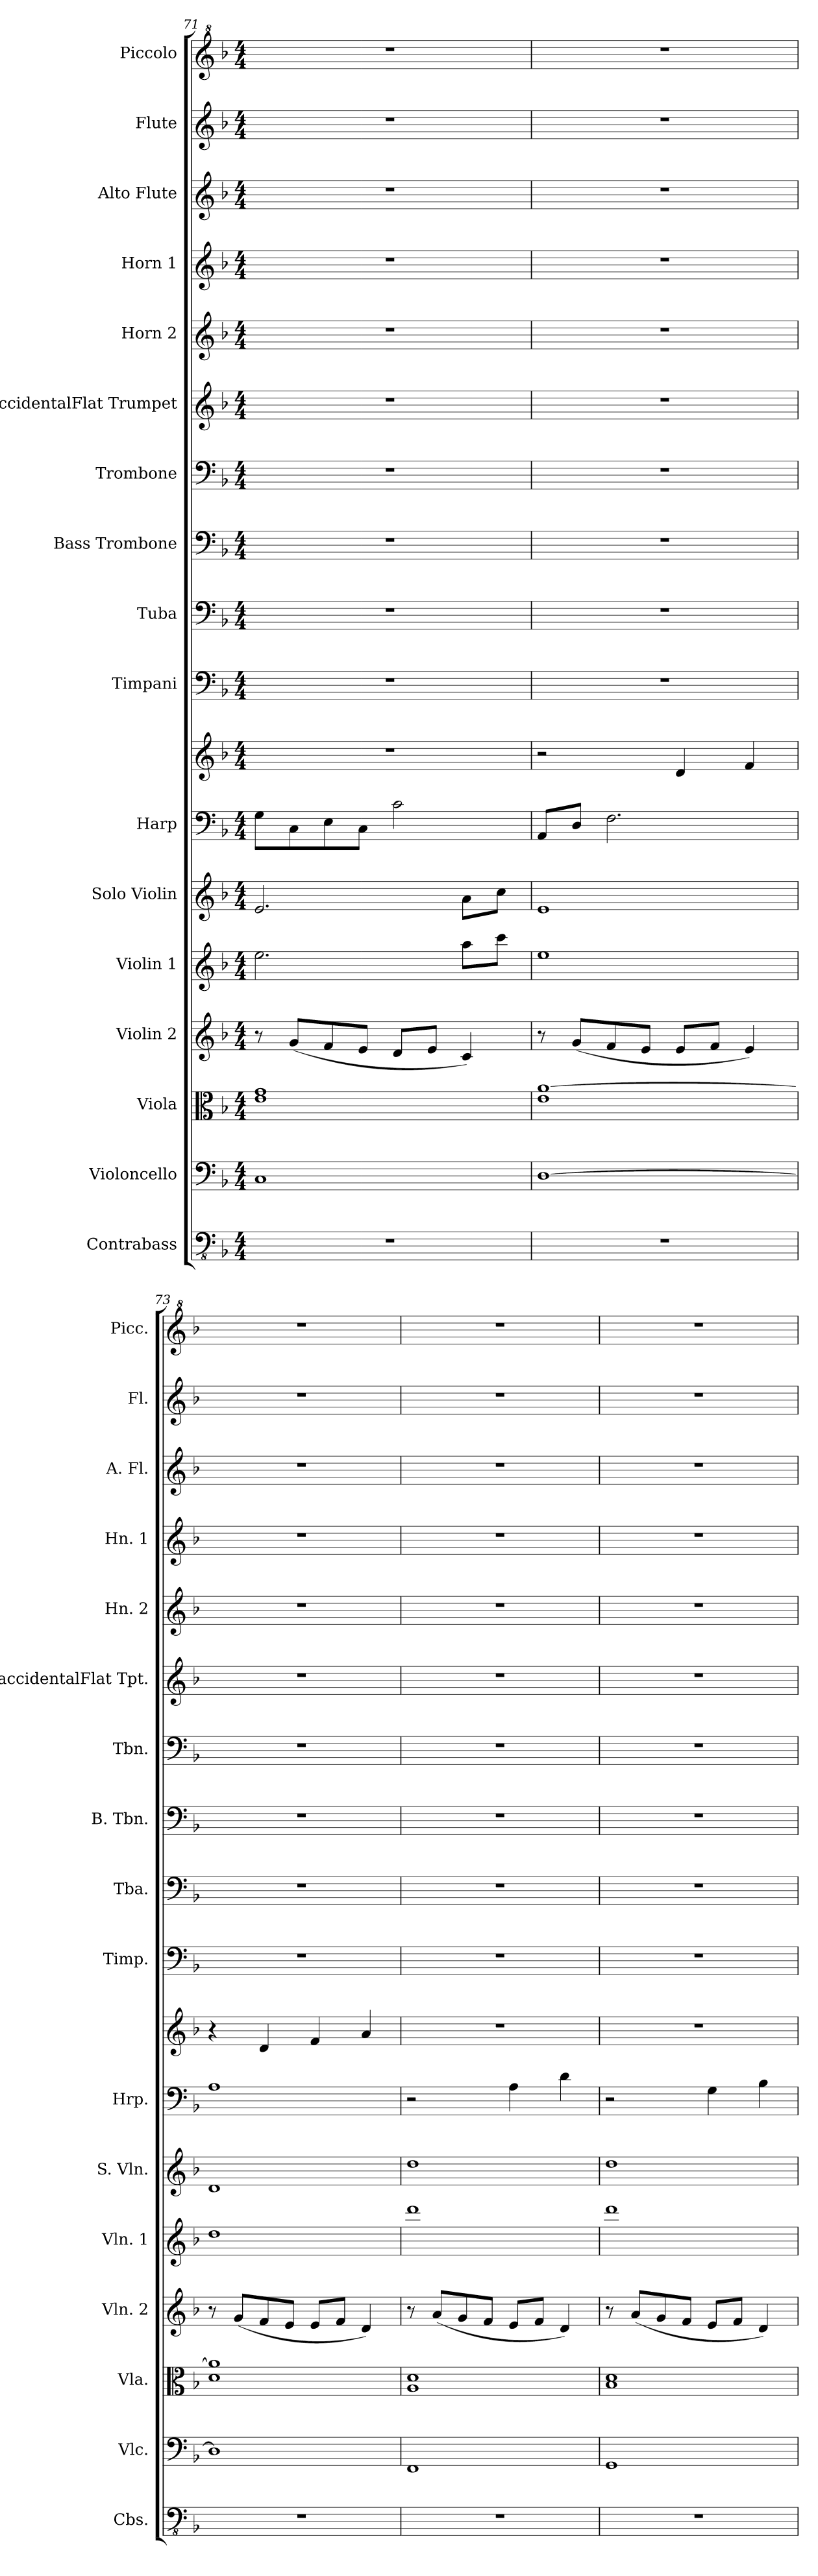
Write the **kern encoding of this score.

**kern	**kern	**kern	**kern	**kern	**kern	**kern	**kern	**kern	**kern	**kern	**kern	**kern	**kern	**kern	**kern	**kern	**kern
*part17	*part16	*part15	*part14	*part13	*part12	*part11	*part11	*part10	*part9	*part8	*part7	*part6	*part5	*part4	*part3	*part2	*part1
*staff18	*staff17	*staff16	*staff15	*staff14	*staff13	*staff12	*staff11	*staff10	*staff9	*staff8	*staff7	*staff6	*staff5	*staff4	*staff3	*staff2	*staff1
*I"Contrabass	*I"Violoncello	*I"Viola	*I"Violin 2	*I"Violin 1	*I"Solo Violin	*I"Harp	*	*I"Timpani	*I"Tuba	*I"Bass Trombone	*I"Trombone	*I"BaccidentalFlat Trumpet	*I"Horn 2	*I"Horn 1	*I"Alto Flute	*I"Flute	*I"Piccolo
*I'Cbs.	*I'Vlc.	*I'Vla.	*I'Vln. 2	*I'Vln. 1	*I'S. Vln.	*I'Hrp.	*	*I'Timp.	*I'Tba.	*I'B. Tbn.	*I'Tbn.	*I'BaccidentalFlat Tpt.	*I'Hn. 2	*I'Hn. 1	*I'A. Fl.	*I'Fl.	*I'Picc.
*clefFv4	*clefF4	*clefC3	*clefG2	*clefG2	*clefG2	*clefF4	*clefG2	*clefF4	*clefF4	*clefF4	*clefF4	*clefG2	*clefG2	*clefG2	*clefG2	*clefG2	*clefG^2
*	*	*	*	*	*	*	*	*	*	*	*	*ITrd1c2	*ITrd4c7	*ITrd4c7	*ITrd3c5	*	*ITrd-7c-12
*k[b-]	*k[b-]	*k[b-]	*k[b-]	*k[b-]	*k[b-]	*k[b-]	*k[b-]	*k[b-]	*k[b-]	*k[b-]	*k[b-]	*k[b-e-a-]	*k[b-e-]	*k[b-e-]	*k[]	*k[b-]	*k[b-]
*M4/4	*M4/4	*M4/4	*M4/4	*M4/4	*M4/4	*M4/4	*M4/4	*M4/4	*M4/4	*M4/4	*M4/4	*M4/4	*M4/4	*M4/4	*M4/4	*M4/4	*M4/4
=71	=71	=71	=71	=71	=71	=71	=71	=71	=71	=71	=71	=71	=71	=71	=71	=71	=71
1r	1C	1e 1g	8r	2.ee\	2.e/	8G\L	1r	1r	1r	1r	1r	1r	1r	1r	1r	1r	1r
.	.	.	(8g/L	.	.	8C\	.	.	.	.	.	.	.	.	.	.	.
.	.	.	8f/	.	.	8E\	.	.	.	.	.	.	.	.	.	.	.
.	.	.	8e/J	.	.	8C\J	.	.	.	.	.	.	.	.	.	.	.
.	.	.	8d/L	.	.	2c\	.	.	.	.	.	.	.	.	.	.	.
.	.	.	8e/J	.	.	.	.	.	.	.	.	.	.	.	.	.	.
.	.	.	4c/)	8aa\L	8a\L	.	.	.	.	.	.	.	.	.	.	.	.
.	.	.	.	8ccc\J	8cc\J	.	.	.	.	.	.	.	.	.	.	.	.
=72	=72	=72	=72	=72	=72	=72	=72	=72	=72	=72	=72	=72	=72	=72	=72	=72	=72
1r	[1D	1e [1a	8r	1ee	1e	8AA/L	2r	1r	1r	1r	1r	1r	1r	1r	1r	1r	1r
.	.	.	(8g/L	.	.	8D/J	.	.	.	.	.	.	.	.	.	.	.
.	.	.	8f/	.	.	2.F\	.	.	.	.	.	.	.	.	.	.	.
.	.	.	8e/J	.	.	.	.	.	.	.	.	.	.	.	.	.	.
.	.	.	8e/L	.	.	.	4d/	.	.	.	.	.	.	.	.	.	.
.	.	.	8f/J	.	.	.	.	.	.	.	.	.	.	.	.	.	.
.	.	.	4e/)	.	.	.	4f/	.	.	.	.	.	.	.	.	.	.
=73	=73	=73	=73	=73	=73	=73	=73	=73	=73	=73	=73	=73	=73	=73	=73	=73	=73
1r	1D]	1d 1a]	8r	1dd	1d	1A	4r	1r	1r	1r	1r	1r	1r	1r	1r	1r	1r
.	.	.	(8g/L	.	.	.	.	.	.	.	.	.	.	.	.	.	.
.	.	.	8f/	.	.	.	4d/	.	.	.	.	.	.	.	.	.	.
.	.	.	8e/J	.	.	.	.	.	.	.	.	.	.	.	.	.	.
.	.	.	8e/L	.	.	.	4f/	.	.	.	.	.	.	.	.	.	.
.	.	.	8f/J	.	.	.	.	.	.	.	.	.	.	.	.	.	.
.	.	.	4d/)	.	.	.	4a/	.	.	.	.	.	.	.	.	.	.
=74	=74	=74	=74	=74	=74	=74	=74	=74	=74	=74	=74	=74	=74	=74	=74	=74	=74
1r	1FF	1A 1d	8r	1ddd	1dd	2r	1r	1r	1r	1r	1r	1r	1r	1r	1r	1r	1r
.	.	.	(8a/L	.	.	.	.	.	.	.	.	.	.	.	.	.	.
.	.	.	8g/	.	.	.	.	.	.	.	.	.	.	.	.	.	.
.	.	.	8f/J	.	.	.	.	.	.	.	.	.	.	.	.	.	.
.	.	.	8e/L	.	.	4A\	.	.	.	.	.	.	.	.	.	.	.
.	.	.	8f/J	.	.	.	.	.	.	.	.	.	.	.	.	.	.
.	.	.	4d/)	.	.	4d\	.	.	.	.	.	.	.	.	.	.	.
=75	=75	=75	=75	=75	=75	=75	=75	=75	=75	=75	=75	=75	=75	=75	=75	=75	=75
1r	1GG	1B- 1d	8r	1ddd	1dd	2r	1r	1r	1r	1r	1r	1r	1r	1r	1r	1r	1r
.	.	.	(8a/L	.	.	.	.	.	.	.	.	.	.	.	.	.	.
.	.	.	8g/	.	.	.	.	.	.	.	.	.	.	.	.	.	.
.	.	.	8f/J	.	.	.	.	.	.	.	.	.	.	.	.	.	.
.	.	.	8e/L	.	.	4G\	.	.	.	.	.	.	.	.	.	.	.
.	.	.	8f/J	.	.	.	.	.	.	.	.	.	.	.	.	.	.
.	.	.	4d/)	.	.	4B-\	.	.	.	.	.	.	.	.	.	.	.
=	=	=	=	=	=	=	=	=	=	=	=	=	=	=	=	=	=
*-	*-	*-	*-	*-	*-	*-	*-	*-	*-	*-	*-	*-	*-	*-	*-	*-	*-
